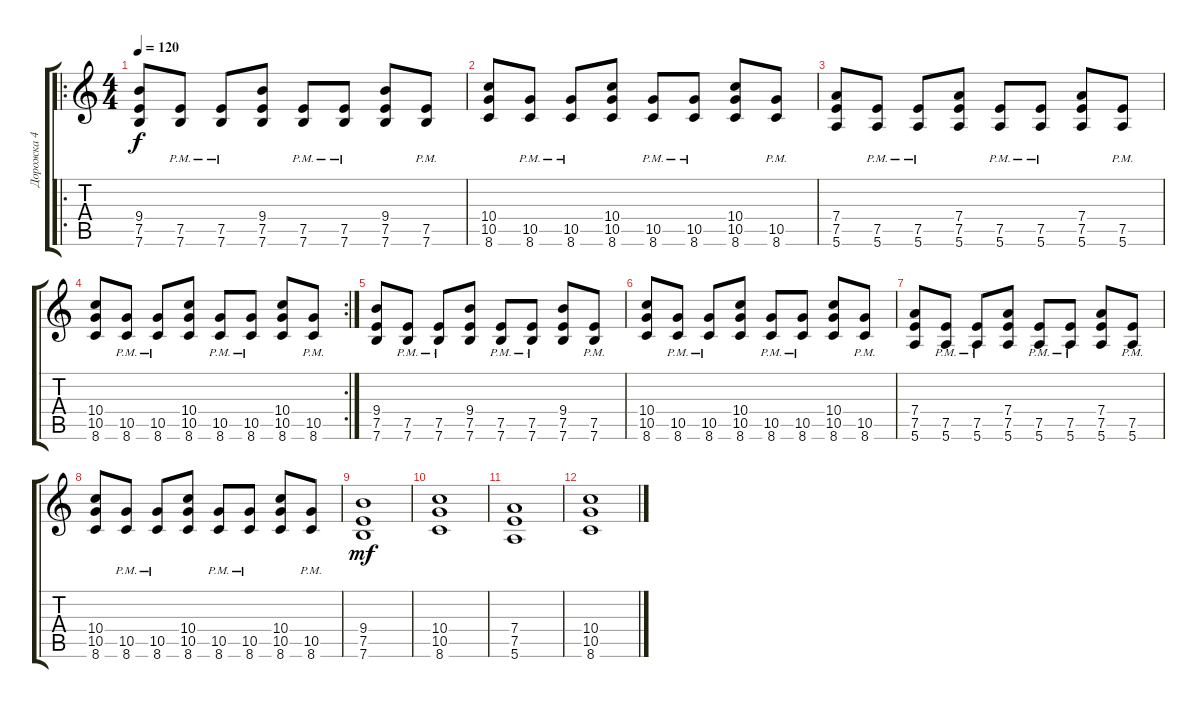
\track ("Дорожка 4" "Дорожка 4") {instrument distortionguitar}
\staff {score tabs}
\tuning (E4 B3 G3 D3 A2 E2) {hide}
\ro
\ts (4 4)
\tempo 120
\clef g2
\ks c
(9.4 7.5 7.6).8{dy f} (7.5{pm} 7.6{pm}).8 (7.5{pm} 7.6{pm}).8 (9.4 7.5 7.6).8 (7.5{pm} 7.6{pm}).8 (7.5{pm} 7.6{pm}).8 (9.4 7.5 7.6).8 (7.5{pm} 7.6{pm}).8 |
(10.4 10.5 8.6).8 (10.5{pm} 8.6{pm}).8 (10.5{pm} 8.6{pm}).8 (10.4 10.5 8.6).8 (10.5{pm} 8.6{pm}).8 (10.5{pm} 8.6{pm}).8 (10.4 10.5 8.6).8 (10.5{pm} 8.6{pm}).8 |
(7.4 7.5 5.6).8 (7.5{pm} 5.6{pm}).8 (7.5{pm} 5.6{pm}).8 (7.4 7.5 5.6).8 (7.5{pm} 5.6{pm}).8 (7.5{pm} 5.6{pm}).8 (7.4 7.5 5.6).8 (7.5{pm} 5.6{pm}).8 |
\rc 2
(10.4 10.5 8.6).8 (10.5{pm} 8.6{pm}).8 (10.5{pm} 8.6{pm}).8 (10.4 10.5 8.6).8 (10.5{pm} 8.6{pm}).8 (10.5{pm} 8.6{pm}).8 (10.4 10.5 8.6).8 (10.5{pm} 8.6{pm}).8 |
(9.4 7.5 7.6).8 (7.5{pm} 7.6{pm}).8 (7.5{pm} 7.6{pm}).8 (9.4 7.5 7.6).8 (7.5{pm} 7.6{pm}).8 (7.5{pm} 7.6{pm}).8 (9.4 7.5 7.6).8 (7.5{pm} 7.6{pm}).8 |
(10.4 10.5 8.6).8 (10.5{pm} 8.6{pm}).8 (10.5{pm} 8.6{pm}).8 (10.4 10.5 8.6).8 (10.5{pm} 8.6{pm}).8 (10.5{pm} 8.6{pm}).8 (10.4 10.5 8.6).8 (10.5{pm} 8.6{pm}).8 |
(7.4 7.5 5.6).8 (7.5{pm} 5.6{pm}).8 (7.5{pm} 5.6{pm}).8 (7.4 7.5 5.6).8 (7.5{pm} 5.6{pm}).8 (7.5{pm} 5.6{pm}).8 (7.4 7.5 5.6).8 (7.5{pm} 5.6{pm}).8 |
(10.4 10.5 8.6).8 (10.5{pm} 8.6{pm}).8 (10.5{pm} 8.6{pm}).8 (10.4 10.5 8.6).8 (10.5{pm} 8.6{pm}).8 (10.5{pm} 8.6{pm}).8 (10.4 10.5 8.6).8 (10.5{pm} 8.6{pm}).8 |
(9.4 7.5 7.6).1{dy mf} |
(10.4 10.5 8.6).1 |
(7.4 7.5 5.6).1 |
(10.4 10.5 8.6).1
